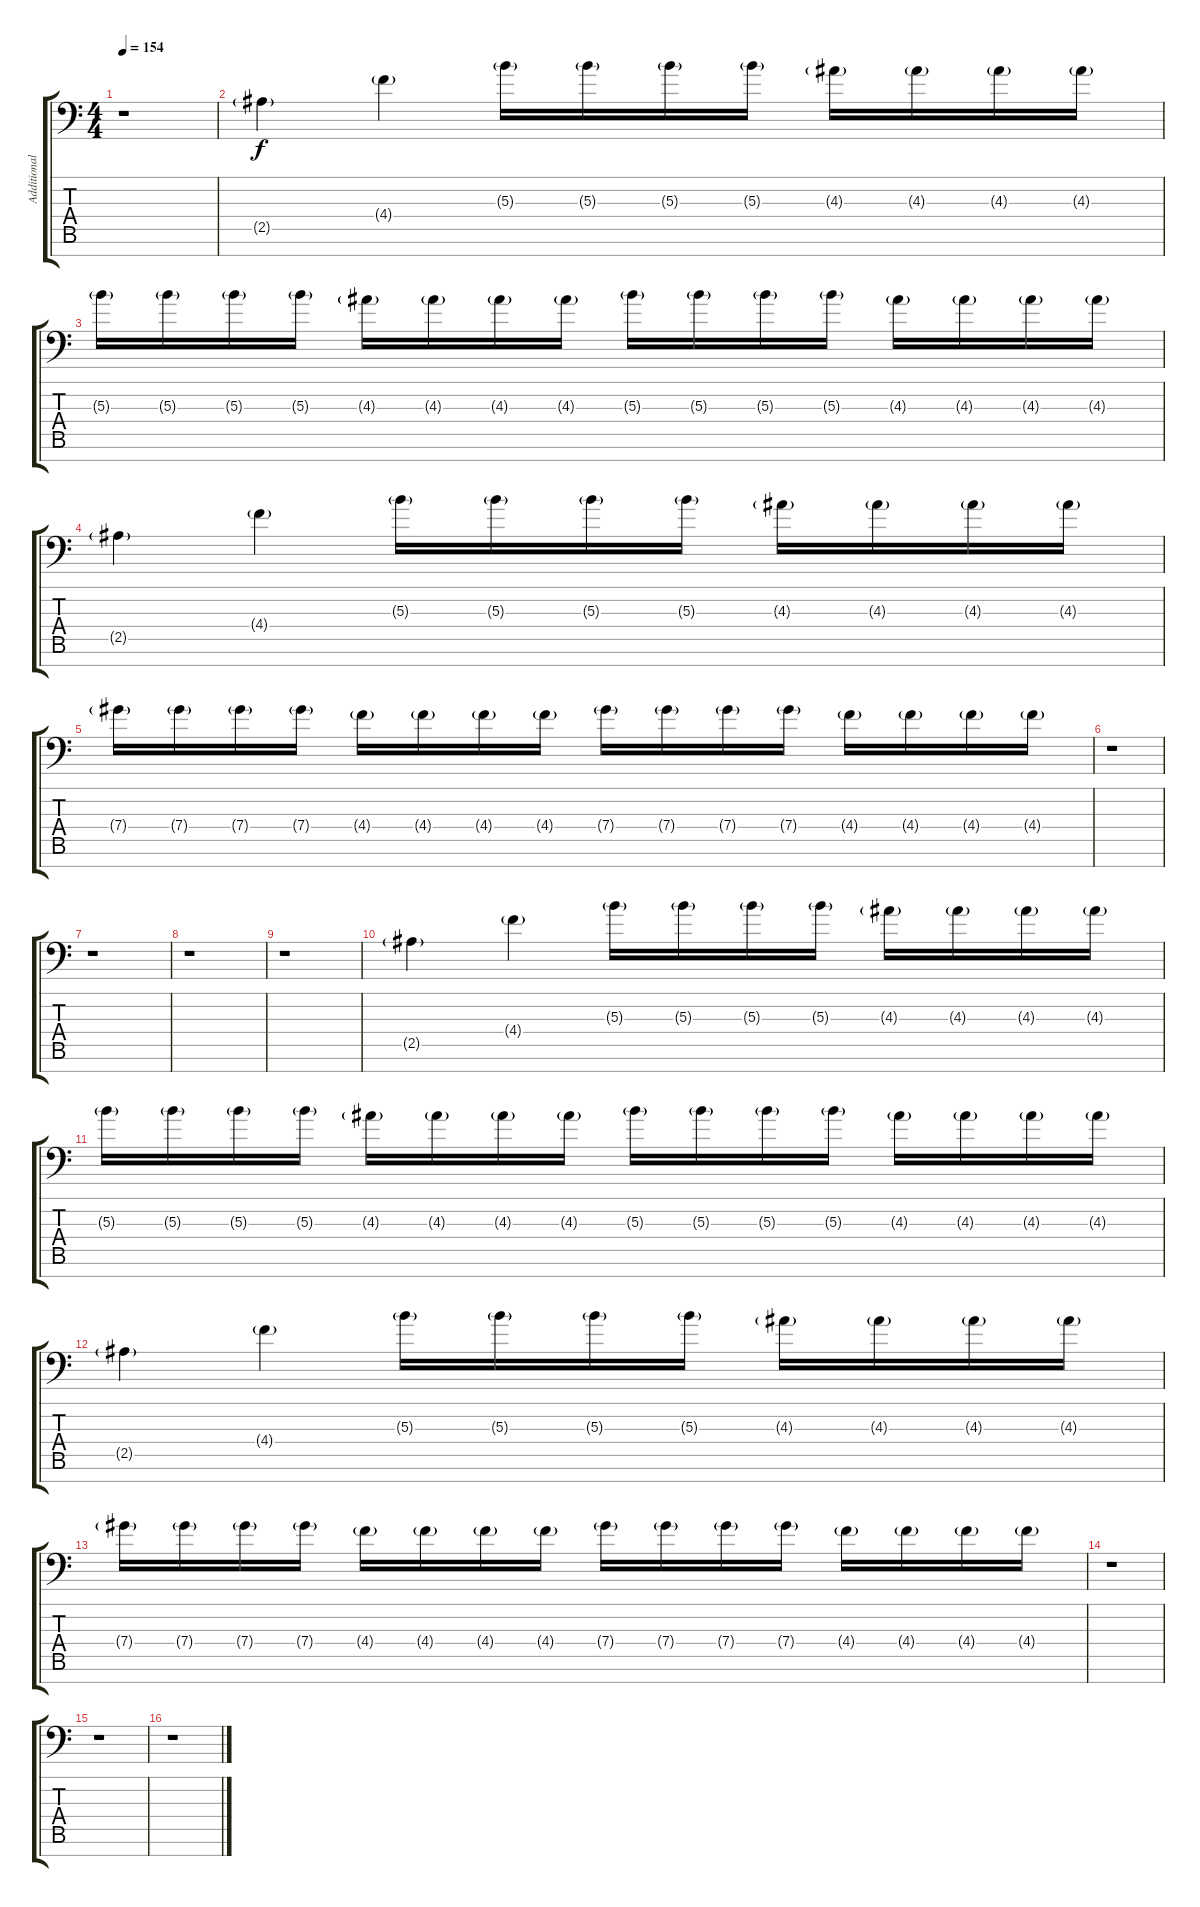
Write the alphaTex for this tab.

\track ("Additional Guitar" "Additional") {instrument distortionguitar}
\staff {score tabs}
\tuning (Eb4 Bb3 Gb3 Db3 Ab2 Eb2 Ab1) {hide}
\ts (4 4)
\tempo 154
\clef f4
\ks c
r.1{dy f} |
2.5{g}.4 4.4{g}.4 5.3{g}.16 5.3{g}.16 5.3{g}.16 5.3{g}.16 4.3{g}.16 4.3{g}.16 4.3{g}.16 4.3{g}.16 |
5.3{g}.16 5.3{g}.16 5.3{g}.16 5.3{g}.16 4.3{g}.16 4.3{g}.16 4.3{g}.16 4.3{g}.16 5.3{g}.16 5.3{g}.16 5.3{g}.16 5.3{g}.16 4.3{g}.16 4.3{g}.16 4.3{g}.16 4.3{g}.16 |
2.5{g}.4 4.4{g}.4 5.3{g}.16 5.3{g}.16 5.3{g}.16 5.3{g}.16 4.3{g}.16 4.3{g}.16 4.3{g}.16 4.3{g}.16 |
7.4{g}.16 7.4{g}.16 7.4{g}.16 7.4{g}.16 4.4{g}.16 4.4{g}.16 4.4{g}.16 4.4{g}.16 7.4{g}.16 7.4{g}.16 7.4{g}.16 7.4{g}.16 4.4{g}.16 4.4{g}.16 4.4{g}.16 4.4{g}.16 |
r.1 |
r.1 |
r.1 |
r.1 |
2.5{g}.4 4.4{g}.4 5.3{g}.16 5.3{g}.16 5.3{g}.16 5.3{g}.16 4.3{g}.16 4.3{g}.16 4.3{g}.16 4.3{g}.16 |
5.3{g}.16 5.3{g}.16 5.3{g}.16 5.3{g}.16 4.3{g}.16 4.3{g}.16 4.3{g}.16 4.3{g}.16 5.3{g}.16 5.3{g}.16 5.3{g}.16 5.3{g}.16 4.3{g}.16 4.3{g}.16 4.3{g}.16 4.3{g}.16 |
2.5{g}.4 4.4{g}.4 5.3{g}.16 5.3{g}.16 5.3{g}.16 5.3{g}.16 4.3{g}.16 4.3{g}.16 4.3{g}.16 4.3{g}.16 |
7.4{g}.16 7.4{g}.16 7.4{g}.16 7.4{g}.16 4.4{g}.16 4.4{g}.16 4.4{g}.16 4.4{g}.16 7.4{g}.16 7.4{g}.16 7.4{g}.16 7.4{g}.16 4.4{g}.16 4.4{g}.16 4.4{g}.16 4.4{g}.16 |
r.1 |
r.1 |
r.1
